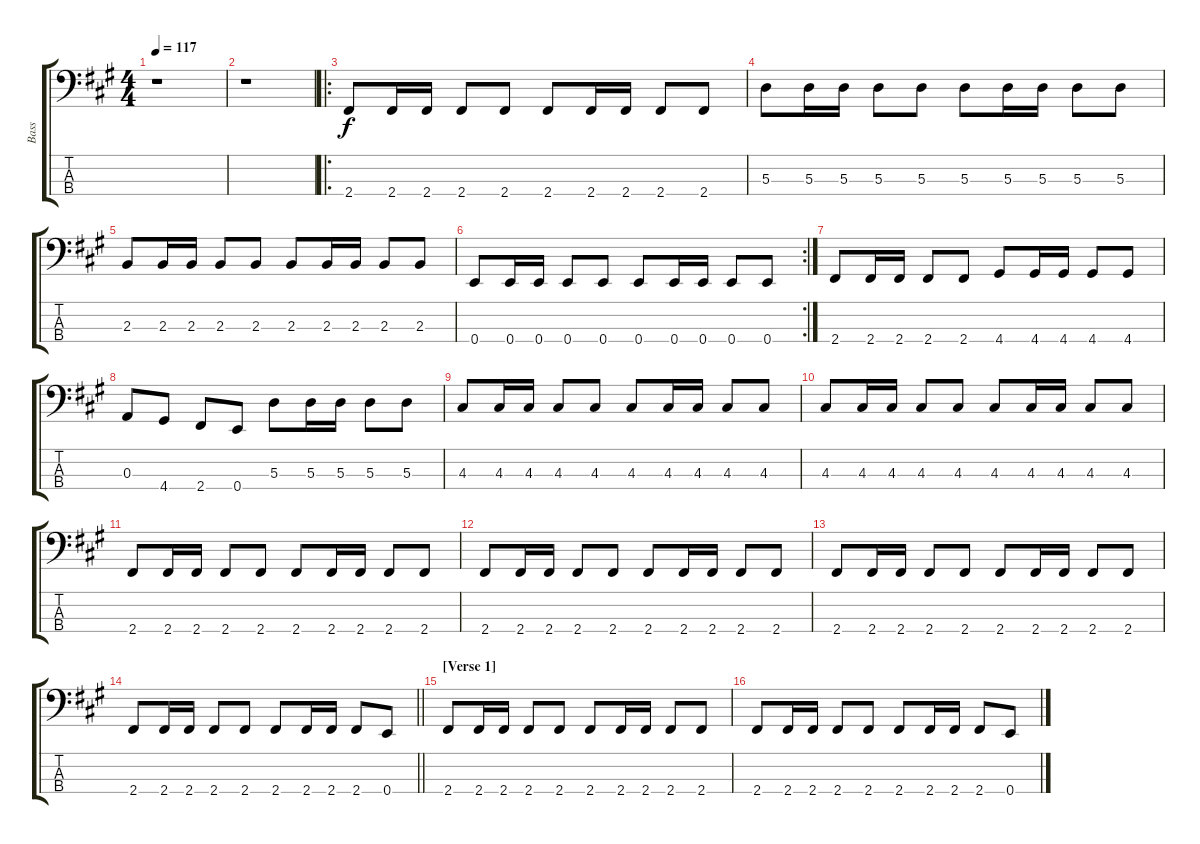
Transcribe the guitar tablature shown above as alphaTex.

\track ("Bass" "Bass") {instrument electricbassfinger}
\staff {score tabs}
\tuning (G2 D2 A1 E1) {hide}
\ts (4 4)
\tempo 117
\clef f4
\ks a
r.1{dy f} |
r.1 |
\ro
2.4.8 2.4.16 2.4.16 2.4.8 2.4.8 2.4.8 2.4.16 2.4.16 2.4.8 2.4.8 |
5.3.8 5.3.16 5.3.16 5.3.8 5.3.8 5.3.8 5.3.16 5.3.16 5.3.8 5.3.8 |
2.3.8 2.3.16 2.3.16 2.3.8 2.3.8 2.3.8 2.3.16 2.3.16 2.3.8 2.3.8 |
\rc 2
0.4.8 0.4.16 0.4.16 0.4.8 0.4.8 0.4.8 0.4.16 0.4.16 0.4.8 0.4.8 |
2.4.8 2.4.16 2.4.16 2.4.8 2.4.8 4.4.8 4.4.16 4.4.16 4.4.8 4.4.8 |
0.3.8 4.4.8 2.4.8 0.4.8 5.3.8 5.3.16 5.3.16 5.3.8 5.3.8 |
4.3.8 4.3.16 4.3.16 4.3.8 4.3.8 4.3.8 4.3.16 4.3.16 4.3.8 4.3.8 |
4.3.8 4.3.16 4.3.16 4.3.8 4.3.8 4.3.8 4.3.16 4.3.16 4.3.8 4.3.8 |
2.4.8 2.4.16 2.4.16 2.4.8 2.4.8 2.4.8 2.4.16 2.4.16 2.4.8 2.4.8 |
2.4.8 2.4.16 2.4.16 2.4.8 2.4.8 2.4.8 2.4.16 2.4.16 2.4.8 2.4.8 |
2.4.8 2.4.16 2.4.16 2.4.8 2.4.8 2.4.8 2.4.16 2.4.16 2.4.8 2.4.8 |
\barLineRight lightlight
2.4.8 2.4.16 2.4.16 2.4.8 2.4.8 2.4.8 2.4.16 2.4.16 2.4.8 0.4.8 |
\section ("" "[Verse 1]")
2.4.8 2.4.16 2.4.16 2.4.8 2.4.8 2.4.8 2.4.16 2.4.16 2.4.8 2.4.8 |
2.4.8 2.4.16 2.4.16 2.4.8 2.4.8 2.4.8 2.4.16 2.4.16 2.4.8 0.4.8
